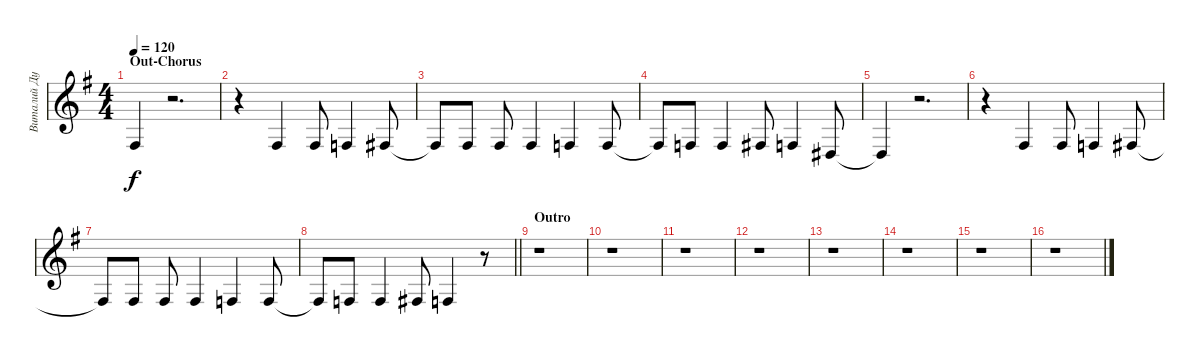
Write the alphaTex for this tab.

\track ("Виталий Дубинин (Бэк-Вокал" "Виталий Ду") {instrument baritonesax}
\staff {score}
\tuning (E4 B3 G3 D3 A2 E2 B1) {hide}
\ts (4 4)
\section ("" "Out-Chorus")
\tempo 120
\clef g2
\ks g
4.4{t}.4{dy f} r.2{d} |
r.4 4.4.4 4.4.8 3.4.4 4.4.8 |
4.4{t}.8 4.4.8 4.4.8 4.4.4 3.4.4 3.4.8 |
3.4{t}.8 3.4.8 3.4.4 4.4.8 3.4.4 1.4.8 |
1.4{t}.4 r.2{d} |
r.4 4.4.4 4.4.8 3.4.4 4.4.8 |
4.4{t}.8 4.4.8 4.4.8 4.4.4 3.4.4 3.4.8 |
\barLineRight lightlight
3.4{t}.8 3.4.8 3.4.4 4.4.8 3.4.4 r.8 |
\section ("" "Outro")
r.1 |
r.1 |
r.1 |
r.1 |
r.1 |
r.1 |
r.1 |
r.1
